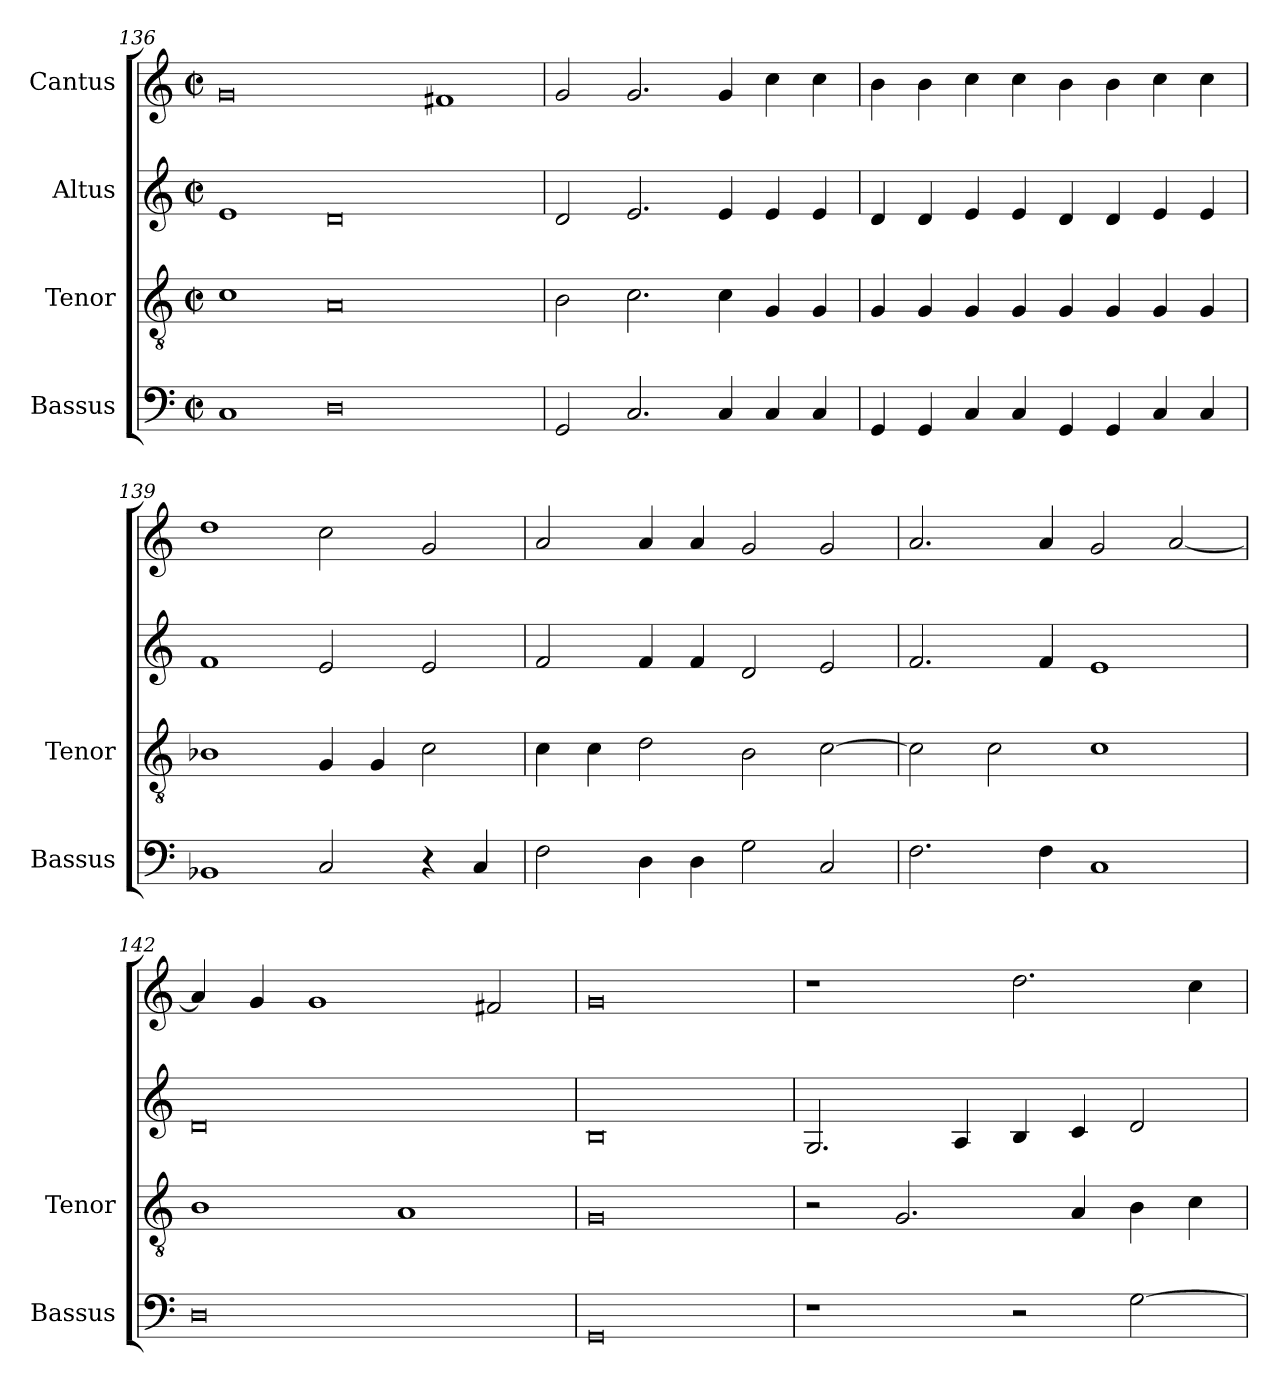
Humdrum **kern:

**kern	**kern	**kern	**kern
*part4	*part3	*part2	*part1
*staff4	*staff3	*staff2	*staff1
*I"Bassus	*I"Tenor	*I"Altus	*I"Cantus
*I'Bassus	*I'Tenor	*	*
*clefF4	*clefGv2	*clefG2	*clefG2
*k[]	*k[]	*k[]	*k[]
*C:	*C:	*C:	*C:
*M2/2	*M2/2	*M2/2	*M2/2
*met(c|)	*met(c|)	*met(c|)	*met(c|)
=136	=136	=136	=136
1C	1c	1e	0g
0D	0A	0d	.
.	.	.	1f#X
!!LO:LB:g=z
=137	=137	=137	=137
2GG/	2B\	2d/	2g/
2.C/	2.c\	2.e/	2.g/
4C/	4c\	4e/	4g/
4C/	4G/	4e/	4cc\
4C/	4G/	4e/	4cc\
=138	=138	=138	=138
4GG/	4G/	4d/	4b\
4GG/	4G/	4d/	4b\
4C/	4G/	4e/	4cc\
4C/	4G/	4e/	4cc\
4GG/	4G/	4d/	4b\
4GG/	4G/	4d/	4b\
4C/	4G/	4e/	4cc\
4C/	4G/	4e/	4cc\
=139	=139	=139	=139
1BB-X	1B-X	1f	1dd
2C/	4G/	2e/	2cc\
.	4G/	.	.
4r	2c\	2e/	2g/
4C/	.	.	.
!!LO:LB:g=z
=140	=140	=140	=140
2F\	4c\	2f/	2a/
.	4c\	.	.
4D\	2d\	4f/	4a/
4D\	.	4f/	4a/
2G\	2B\	2d/	2g/
2C/	[>2c\	2e/	2g/
=141	=141	=141	=141
2.F\	2c\]	2.f/	2.a/
.	2c\	.	.
4F\	.	4f/	4a/
1C	1c	1e	2g/
.	.	.	[<2a/
=142	=142	=142	=142
0D	1B	0d	4a/]
.	.	.	4g/
.	.	.	1g
.	1A	.	.
.	.	.	2f#X/
=143	=143	=143	=143
0GG	0G	0B	0g
!!LO:PB:g=z
=144!	=144!	=144!	=144!
1r	2r	2.G/	1r
.	2.G/	.	.
.	.	4A/	.
2r	.	4B/	2.dd\
.	4A/	4c/	.
[>2G\	4B\	2d/	.
.	4c\	.	4cc\
=	=	=	=
*-	*-	*-	*-
